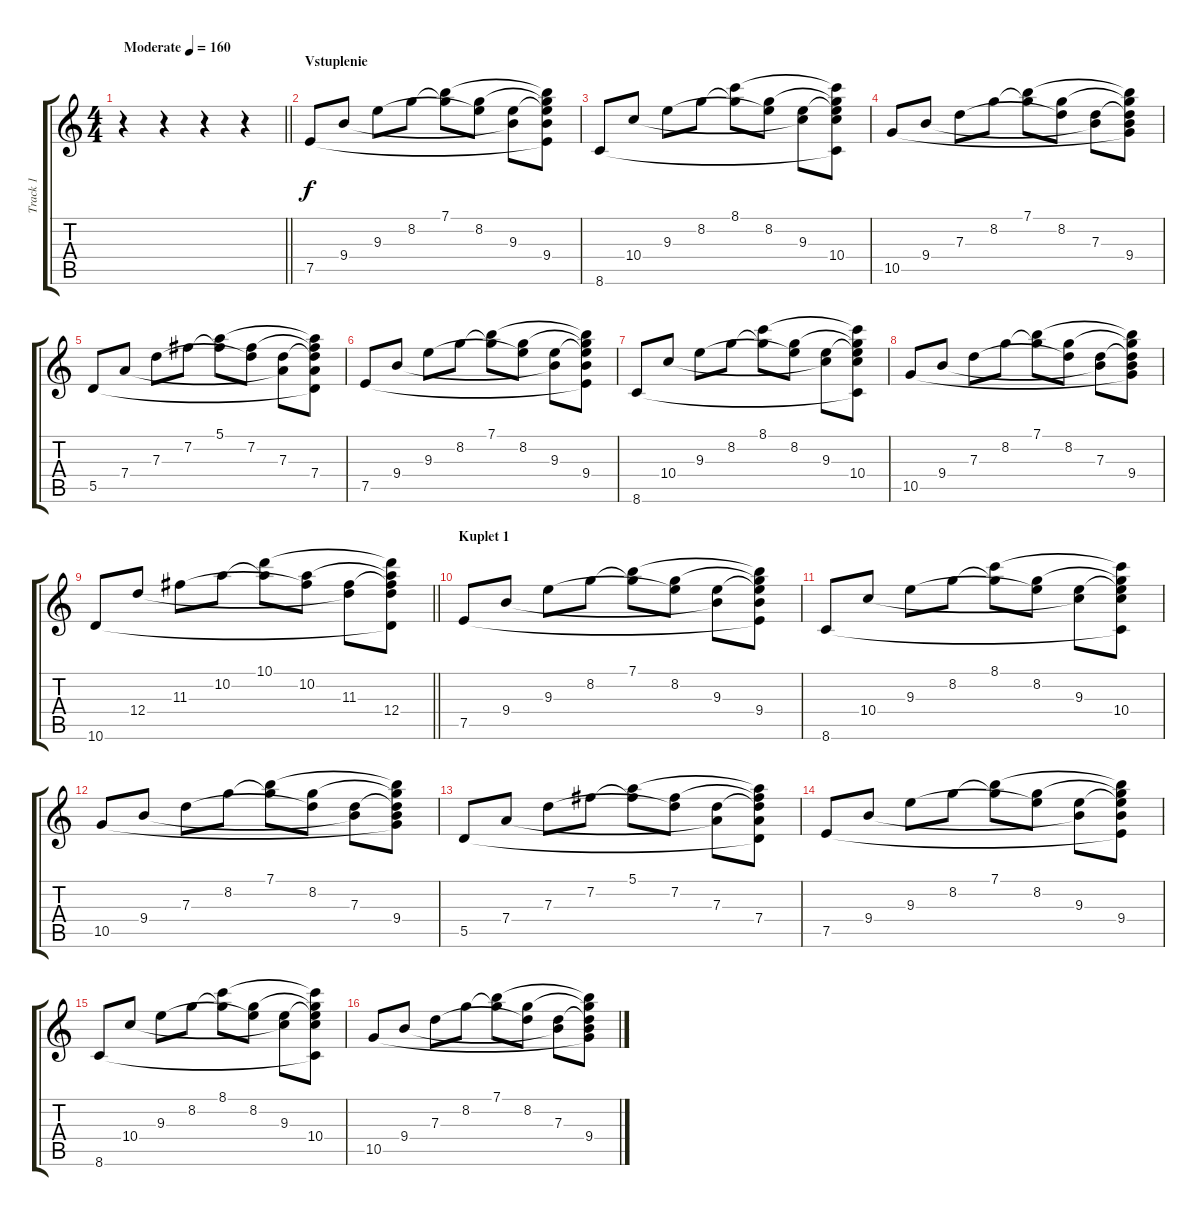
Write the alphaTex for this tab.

\track ("Track 1" "Track 1") {instrument acousticguitarsteel}
\staff {score tabs}
\tuning (E4 B3 G3 D3 A2 E2) {hide}
\ts (4 4)
\tempo (160 "Moderate")
\clef g2
\barLineRight lightlight
\ks c
r.4{dy f instrument acousticguitarsteel} r.4 r.4 r.4 |
\section ("" "Vstuplenie")
7.5.8 9.4.8 9.3.8 8.2.8 (7.1 8.2{t}).8 (8.2 9.3{t}).8 (9.3 9.4{t}).8 (7.1{t} 8.2{t} 9.3{t} 9.4 7.5{t}).8 |
8.6.8 10.4.8 9.3.8 8.2.8 (8.1 8.2{t}).8 (8.2 9.3{t}).8 (9.3 10.4{t}).8 (8.1{t} 8.2{t} 9.3{t} 10.4 8.6{t}).8 |
10.5.8 9.4.8 7.3.8 8.2.8 (7.1 8.2{t}).8 (8.2 7.3{t}).8 (7.3 9.4{t}).8 (7.1{t} 8.2{t} 7.3{t} 9.4 10.5{t}).8 |
5.5.8 7.4.8 7.3.8 7.2.8 (5.1 7.2{t}).8 (7.2 7.3{t}).8 (7.3 7.4{t}).8 (5.1{t} 7.2{t} 7.3{t} 7.4 5.5{t}).8 |
7.5.8 9.4.8 9.3.8 8.2.8 (7.1 8.2{t}).8 (8.2 9.3{t}).8 (9.3 9.4{t}).8 (7.1{t} 8.2{t} 9.3{t} 9.4 7.5{t}).8 |
8.6.8 10.4.8 9.3.8 8.2.8 (8.1 8.2{t}).8 (8.2 9.3{t}).8 (9.3 10.4{t}).8 (8.1{t} 8.2{t} 9.3{t} 10.4 8.6{t}).8 |
10.5.8 9.4.8 7.3.8 8.2.8 (7.1 8.2{t}).8 (8.2 7.3{t}).8 (7.3 9.4{t}).8 (7.1{t} 8.2{t} 7.3{t} 9.4 10.5{t}).8 |
\barLineRight lightlight
10.6.8 12.4.8 11.3.8 10.2.8 (10.1 10.2{t}).8 (10.2 11.3{t}).8 (11.3 12.4{t}).8 (10.1{t} 10.2{t} 11.3{t} 12.4 10.6{t}).8 |
\section ("" "Kuplet 1")
7.5.8 9.4.8 9.3.8 8.2.8 (7.1 8.2{t}).8 (8.2 9.3{t}).8 (9.3 9.4{t}).8 (7.1{t} 8.2{t} 9.3{t} 9.4 7.5{t}).8 |
8.6.8 10.4.8 9.3.8 8.2.8 (8.1 8.2{t}).8 (8.2 9.3{t}).8 (9.3 10.4{t}).8 (8.1{t} 8.2{t} 9.3{t} 10.4 8.6{t}).8 |
10.5.8 9.4.8 7.3.8 8.2.8 (7.1 8.2{t}).8 (8.2 7.3{t}).8 (7.3 9.4{t}).8 (7.1{t} 8.2{t} 7.3{t} 9.4 10.5{t}).8 |
5.5.8 7.4.8 7.3.8 7.2.8 (5.1 7.2{t}).8 (7.2 7.3{t}).8 (7.3 7.4{t}).8 (5.1{t} 7.2{t} 7.3{t} 7.4 5.5{t}).8 |
7.5.8 9.4.8 9.3.8 8.2.8 (7.1 8.2{t}).8 (8.2 9.3{t}).8 (9.3 9.4{t}).8 (7.1{t} 8.2{t} 9.3{t} 9.4 7.5{t}).8 |
8.6.8 10.4.8 9.3.8 8.2.8 (8.1 8.2{t}).8 (8.2 9.3{t}).8 (9.3 10.4{t}).8 (8.1{t} 8.2{t} 9.3{t} 10.4 8.6{t}).8 |
10.5.8 9.4.8 7.3.8 8.2.8 (7.1 8.2{t}).8 (8.2 7.3{t}).8 (7.3 9.4{t}).8 (7.1{t} 8.2{t} 7.3{t} 9.4 10.5{t}).8
